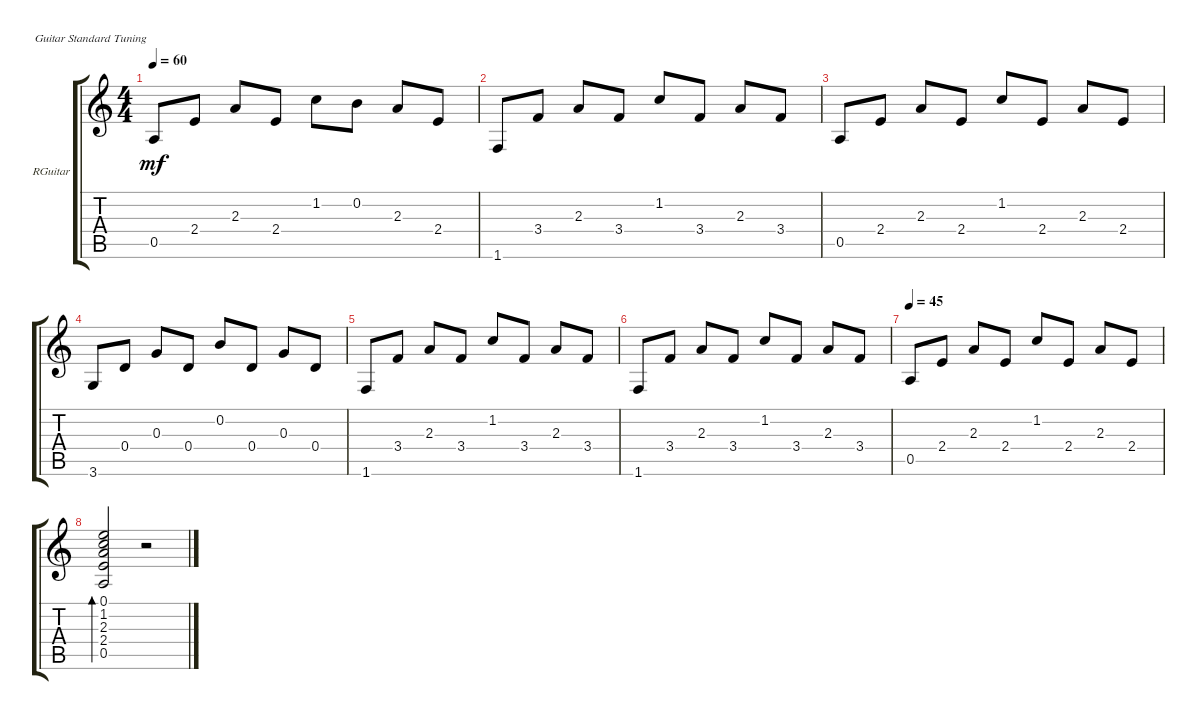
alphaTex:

\defaultSystemsLayout 4
\bracketExtendMode groupsimilarinstruments
\firstSystemTrackNameOrientation horizontal
\otherSystemsTrackNameOrientation horizontal
\track ("Rythm Guitar" "RGuitar") {instrument acousticguitarnylon}
\staff {score tabs}
\tuning (E4 B3 G3 D3 A2 E2)
\ts (4 4)
\tempo 60
\clef g2
\ks c
0.5.8{dy mf} 2.4.8 2.3.8 2.4.8 1.2.8 0.2.8 2.3.8 2.4.8 |
1.6.8 3.4.8 2.3.8 3.4.8 1.2.8 3.4.8 2.3.8 3.4.8 |
0.5.8 2.4.8 2.3.8 2.4.8 1.2.8 2.4.8 2.3.8 2.4.8 |
3.6.8 0.4.8 0.3.8 0.4.8 0.2.8 0.4.8 0.3.8 0.4.8 |
1.6.8 3.4.8 2.3.8 3.4.8 1.2.8 3.4.8 2.3.8 3.4.8 |
1.6.8 3.4.8 2.3.8 3.4.8 1.2.8 3.4.8 2.3.8 3.4.8 |
\tempo 45
0.5.8 2.4.8 2.3.8 2.4.8 1.2.8 2.4.8 2.3.8 2.4.8 |
(0.5 2.4 2.3 1.2 0.1).2{bd 186} r.2
